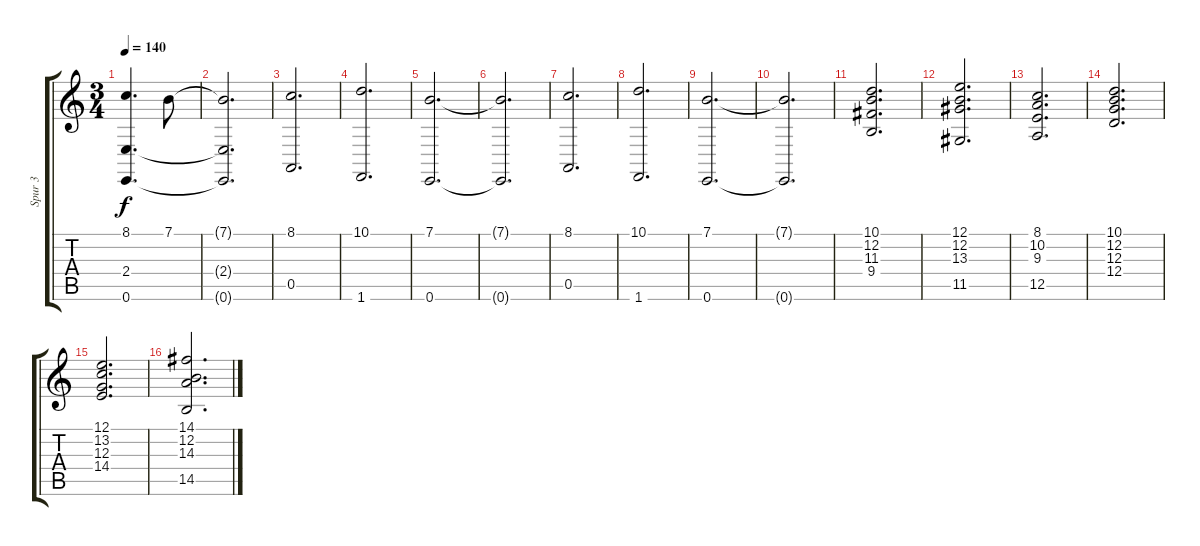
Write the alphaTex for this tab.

\track ("Spur 3" "Spur 3") {instrument stringensemble1}
\staff {score tabs}
\tuning (E4 B3 G3 D3 A2 E2) {hide}
\ts (3 4)
\tempo 140
\clef g2
\ks c
(8.1 2.4 0.6).4{d dy f} 7.1.8 |
(7.1{t} 2.4{t} 0.6{t}).2{d} |
(8.1 0.5).2{d} |
(10.1 1.6).2{d} |
(7.1 0.6).2{d} |
(7.1{t} 0.6{t}).2{d} |
(8.1 0.5).2{d} |
(10.1 1.6).2{d} |
(7.1 0.6).2{d} |
(7.1{t} 0.6{t}).2{d} |
(10.1 12.2 11.3 9.4).2{d} |
(12.1 12.2 13.3 11.5).2{d} |
(8.1 10.2 9.3 12.5).2{d} |
(10.1 12.2 12.3 12.4).2{d} |
(12.1 13.2 12.3 14.4).2{d} |
(14.1 12.2 14.3 14.5).2{d}
